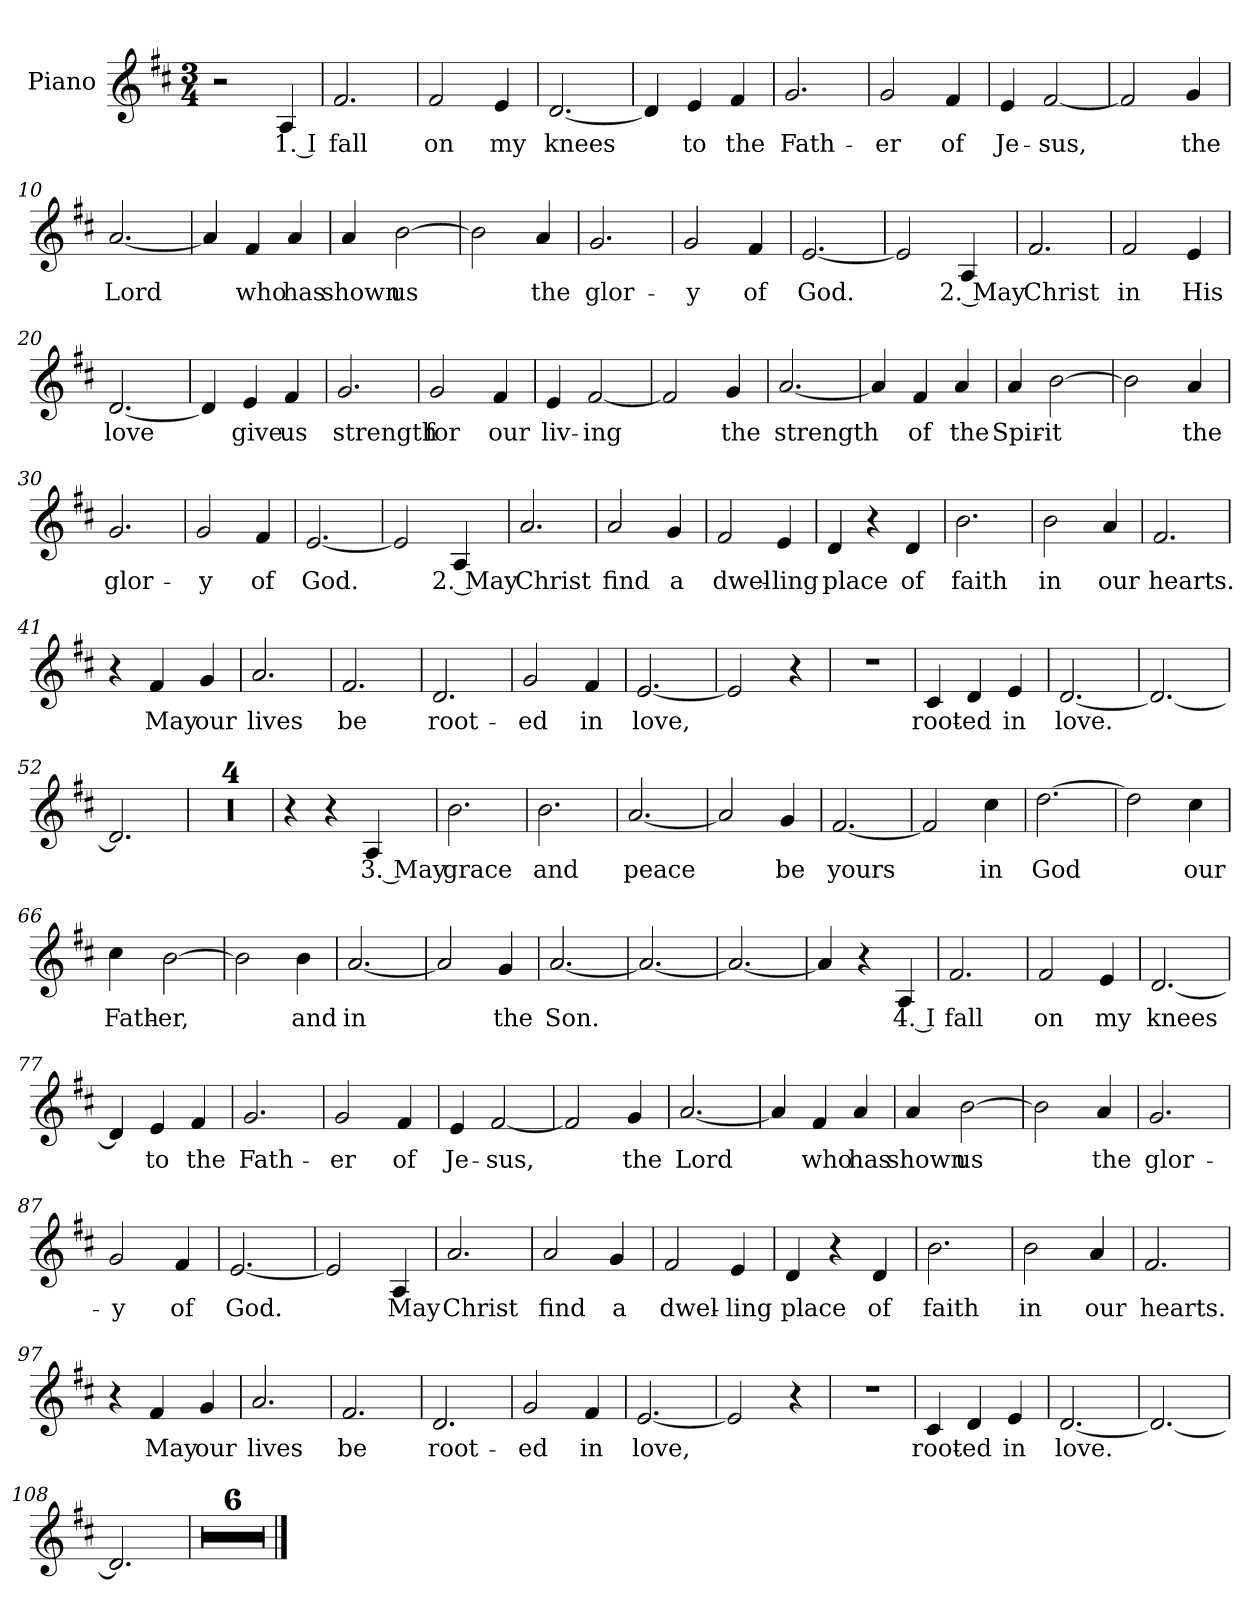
**kern	**text
*part1	*part1
*staff1	*staff1
*I"Piano	*
*I'Pno.	*
*clefG2	*
*k[f#c#]	*
*D:	*
*M3/4	*
=1	=1
2r	.
4A/	1. I
=2	=2
2.f#/	fall
=3	=3
2f#/	on
4e/	my
=4	=4
[2.d/	knees
=5	=5
4d/]	.
4e/	to
4f#/	the
=6	=6
2.g/	Fath-
=7	=7
2g/	-er
4f#/	of
=8	=8
4e/	Je-
[2f#/	-sus,
=9	=9
2f#/]	.
4g/	the
=10	=10
[2.a/	Lord
!!LO:LB:g=z
=11	=11
4a/]	.
4f#/	who
4a/	has
=12	=12
4a/	shown
[2b\	us
=13	=13
2b\]	.
4a/	the
=14	=14
2.g/	glor-
=15	=15
2g/	-y
4f#/	of
=16	=16
[2.e/	God.
=17	=17
2e/]	.
4A/	2. May
=18	=18
2.f#/	Christ
=19	=19
2f#/	in
4e/	His
!!LO:LB:g=z
=20	=20
[2.d/	love
=21	=21
4d/]	.
4e/	give
4f#/	us
=22	=22
2.g/	strength
=23	=23
2g/	for
4f#/	our
=24	=24
4e/	liv-
[2f#/	-ing
=25	=25
2f#/]	.
4g/	the
=26	=26
[2.a/	strength
=27	=27
4a/]	.
4f#/	of
4a/	the
!!LO:LB:g=z
=28	=28
4a/	Spir-
[2b\	-it
=29	=29
2b\]	.
4a/	the
=30	=30
2.g/	glor-
=31	=31
2g/	-y
4f#/	of
=32	=32
[2.e/	God.
=33	=33
2e/]	.
4A/	2. May
=34	=34
2.a/	Christ
=35	=35
2a/	find
4g/	a
=36	=36
2f#/	dwel-
4e/	-ling
!!LO:LB:g=z
=37	=37
4d/	place
4r	.
4d/	of
=38	=38
2.b\	faith
=39	=39
2b\	in
4a/	our
=40	=40
2.f#/	hearts.
=41	=41
4r	.
4f#/	May
4g/	our
=42	=42
2.a/	lives
=43	=43
2.f#/	be
=44	=44
2.d/	root-
!!LO:LB:g=z
=45	=45
2g/	-ed
4f#/	in
=46	=46
[2.e/	love,
=47	=47
2e/]	.
4r	.
=48	=48
2.r	.
=49	=49
4c#/	root-
4d/	-ed
4e/	in
=50	=50
[2.d/	love.
=51	=51
2.d/_	.
=52	=52
2.d/]	.
=53	=53
2.r	.
=54	=54
2.r	.
=55	=55
2.r	.
!!LO:LB:g=z
=56	=56
2.r	.
=57	=57
4r	.
4r	.
4A/	3. May
=58	=58
2.b\	grace
=59	=59
2.b\	and
=60	=60
[2.a/	peace
=61	=61
2a/]	.
4g/	be
=62	=62
[2.f#/	yours
=63	=63
2f#/]	.
4cc#\	in
=64	=64
[2.dd\	God
=65	=65
2dd\]	.
4cc#\	our
!!LO:LB:g=z
=66	=66
4cc#\	Fath-
[2b\	-er,
=67	=67
2b\]	.
4b\	and
=68	=68
[2.a/	in
=69	=69
2a/]	.
4g/	the
=70	=70
[2.a/	Son.
=71	=71
2.a/_	.
=72	=72
2.a/_	.
=73	=73
4a/]	.
4r	.
4A/	4. I
=74	=74
2.f#/	fall
=75	=75
2f#/	on
4e/	my
=76	=76
[2.d/	knees
!!LO:PB:g=z
=77	=77
4d/]	.
4e/	to
4f#/	the
=78	=78
2.g/	Fath-
=79	=79
2g/	-er
4f#/	of
=80	=80
4e/	Je-
[2f#/	-sus,
=81	=81
2f#/]	.
4g/	the
=82	=82
[2.a/	Lord
=83	=83
4a/]	.
4f#/	who
4a/	has
=84	=84
4a/	shown
[2b\	us
=85	=85
2b\]	.
4a/	the
!!LO:LB:g=z
=86	=86
2.g/	glor-
=87	=87
2g/	-y
4f#/	of
=88	=88
[2.e/	God.
=89	=89
2e/]	.
4A/	May
=90	=90
2.a/	Christ
=91	=91
2a/	find
4g/	a
=92	=92
2f#/	dwel-
4e/	-ling
=93	=93
4d/	place
4r	.
4d/	of
=94	=94
2.b\	faith
!!LO:LB:g=z
=95	=95
2b\	in
4a/	our
=96	=96
2.f#/	hearts.
=97	=97
4r	.
4f#/	May
4g/	our
=98	=98
2.a/	lives
=99	=99
2.f#/	be
=100	=100
2.d/	root-
=101	=101
2g/	-ed
4f#/	in
=102	=102
[2.e/	love,
=103	=103
2e/]	.
4r	.
=104	=104
2.r	.
!!LO:LB:g=z
=105	=105
4c#/	root-
4d/	-ed
4e/	in
=106	=106
[2.d/	love.
=107	=107
2.d/_	.
=108	=108
2.d/]	.
=109	=109
2.r	.
=110	=110
2.r	.
=111	=111
2.r	.
=112	=112
2.r	.
=113	=113
2.r	.
=114	=114
2.r	.
==	==
*-	*-
